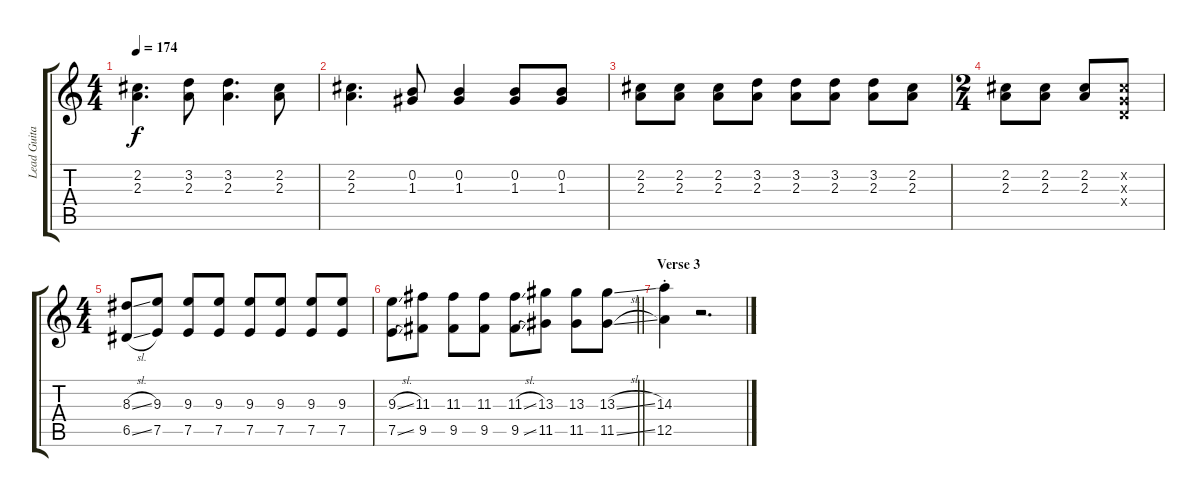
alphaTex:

\track ("Lead Guitar" "Lead Guita") {instrument distortionguitar}
\staff {score tabs}
\tuning (E4 B3 G3 D3 A2 E2) {hide}
\ts (4 4)
\tempo 174
\clef g2
\ks c
(2.2 2.3).4{d dy f} (3.2 2.3).8 (3.2 2.3).4{d} (2.2 2.3).8 |
(2.2 2.3).4{d} (0.2 1.3).8 (0.2 1.3).4 (0.2 1.3).8 (0.2 1.3).8 |
(2.2 2.3).8 (2.2 2.3).8 (2.2 2.3).8 (3.2 2.3).8 (3.2 2.3).8 (3.2 2.3).8 (3.2 2.3).8 (2.2 2.3).8 |
\ts (2 4)
(2.2 2.3).8 (2.2 2.3).8 (2.2 2.3).8 (2.2{x} 0.3{x} 0.4{x}).8 |
\ts (4 4)
(8.3{sl} 6.5{sl}).8 (9.3 7.5).8 (9.3 7.5).8 (9.3 7.5).8 (9.3 7.5).8 (9.3 7.5).8 (9.3 7.5).8 (9.3 7.5).8 |
\barLineRight lightlight
(9.3{sl} 7.5{sl}).8 (11.3 9.5).8 (11.3 9.5).8 (11.3 9.5).8 (11.3{sl} 9.5{sl}).8 (13.3 11.5).8 (13.3 11.5).8 (13.3{sl} 11.5{sl}).8 |
\section ("" "Verse 3")
(14.3{st} 12.5{st}).4 r.2{d}
